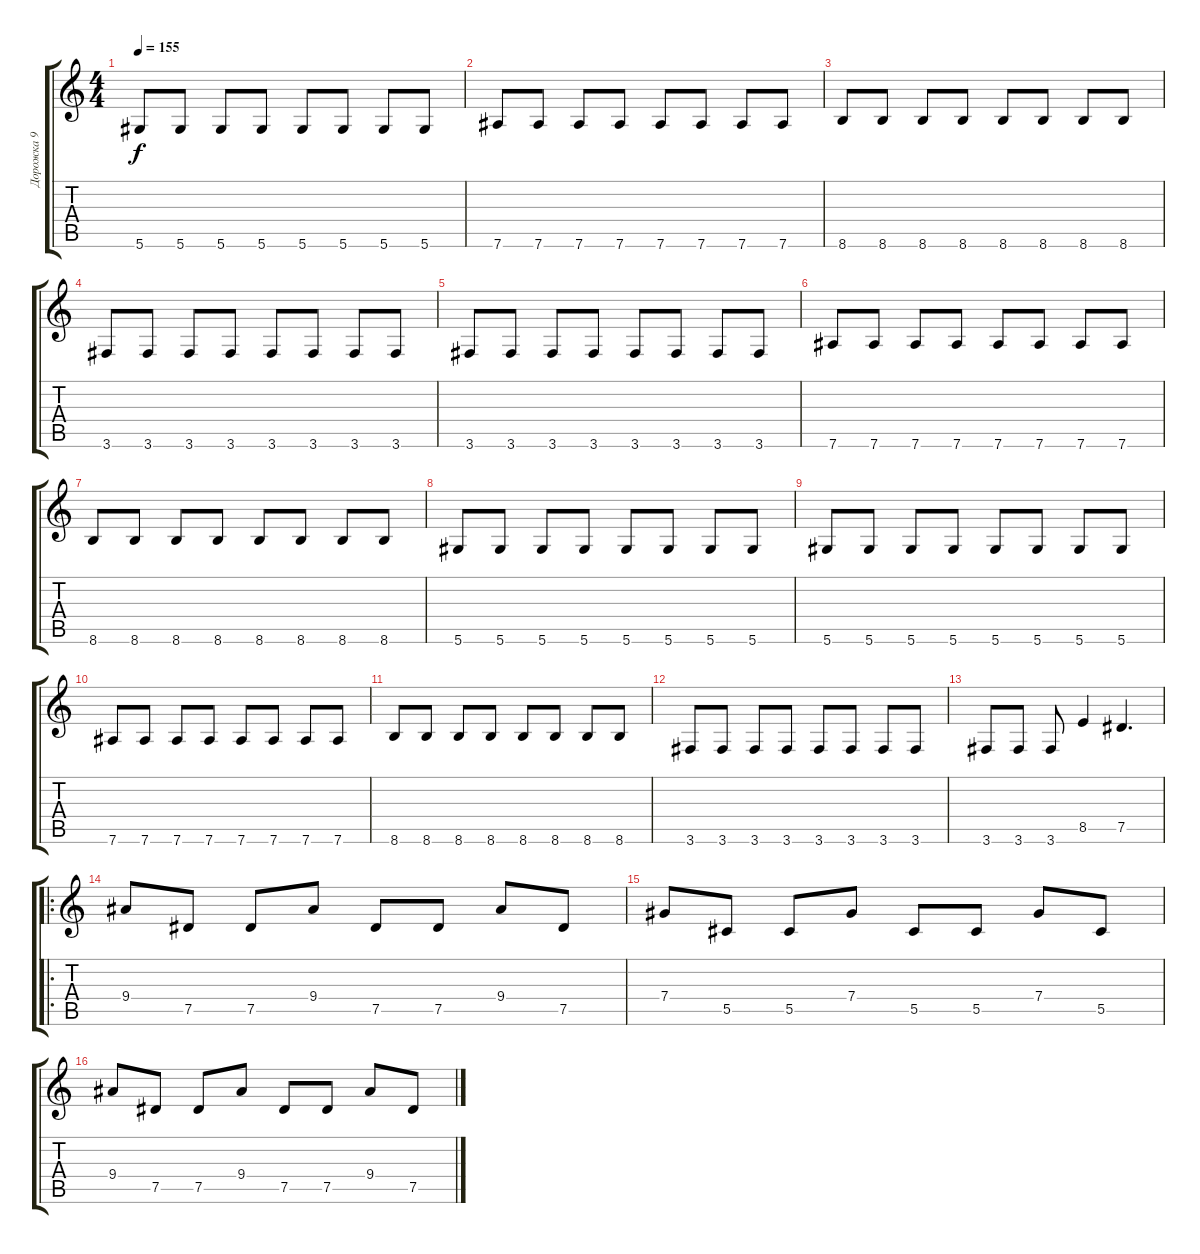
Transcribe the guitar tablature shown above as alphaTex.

\track ("Дорожка 9" "Дорожка 9") {instrument electricbasspick}
\staff {score tabs}
\tuning (Eb4 Bb3 Gb3 Db3 Ab2 Eb2) {hide}
\ts (4 4)
\tempo 155
\clef g2
\ks c
5.6.8{dy f} 5.6.8 5.6.8 5.6.8 5.6.8 5.6.8 5.6.8 5.6.8 |
7.6.8 7.6.8 7.6.8 7.6.8 7.6.8 7.6.8 7.6.8 7.6.8 |
8.6.8 8.6.8 8.6.8 8.6.8 8.6.8 8.6.8 8.6.8 8.6.8 |
3.6.8 3.6.8 3.6.8 3.6.8 3.6.8 3.6.8 3.6.8 3.6.8 |
3.6.8 3.6.8 3.6.8 3.6.8 3.6.8 3.6.8 3.6.8 3.6.8 |
7.6.8 7.6.8 7.6.8 7.6.8 7.6.8 7.6.8 7.6.8 7.6.8 |
8.6.8 8.6.8 8.6.8 8.6.8 8.6.8 8.6.8 8.6.8 8.6.8 |
5.6.8 5.6.8 5.6.8 5.6.8 5.6.8 5.6.8 5.6.8 5.6.8 |
5.6.8 5.6.8 5.6.8 5.6.8 5.6.8 5.6.8 5.6.8 5.6.8 |
7.6.8 7.6.8 7.6.8 7.6.8 7.6.8 7.6.8 7.6.8 7.6.8 |
8.6.8 8.6.8 8.6.8 8.6.8 8.6.8 8.6.8 8.6.8 8.6.8 |
3.6.8 3.6.8 3.6.8 3.6.8 3.6.8 3.6.8 3.6.8 3.6.8 |
3.6.8 3.6.8 3.6.8 8.5.4 7.5.4{d} |
\ro
9.4.8 7.5.8 7.5.8 9.4.8 7.5.8 7.5.8 9.4.8 7.5.8 |
7.4.8 5.5.8 5.5.8 7.4.8 5.5.8 5.5.8 7.4.8 5.5.8 |
9.4.8 7.5.8 7.5.8 9.4.8 7.5.8 7.5.8 9.4.8 7.5.8
